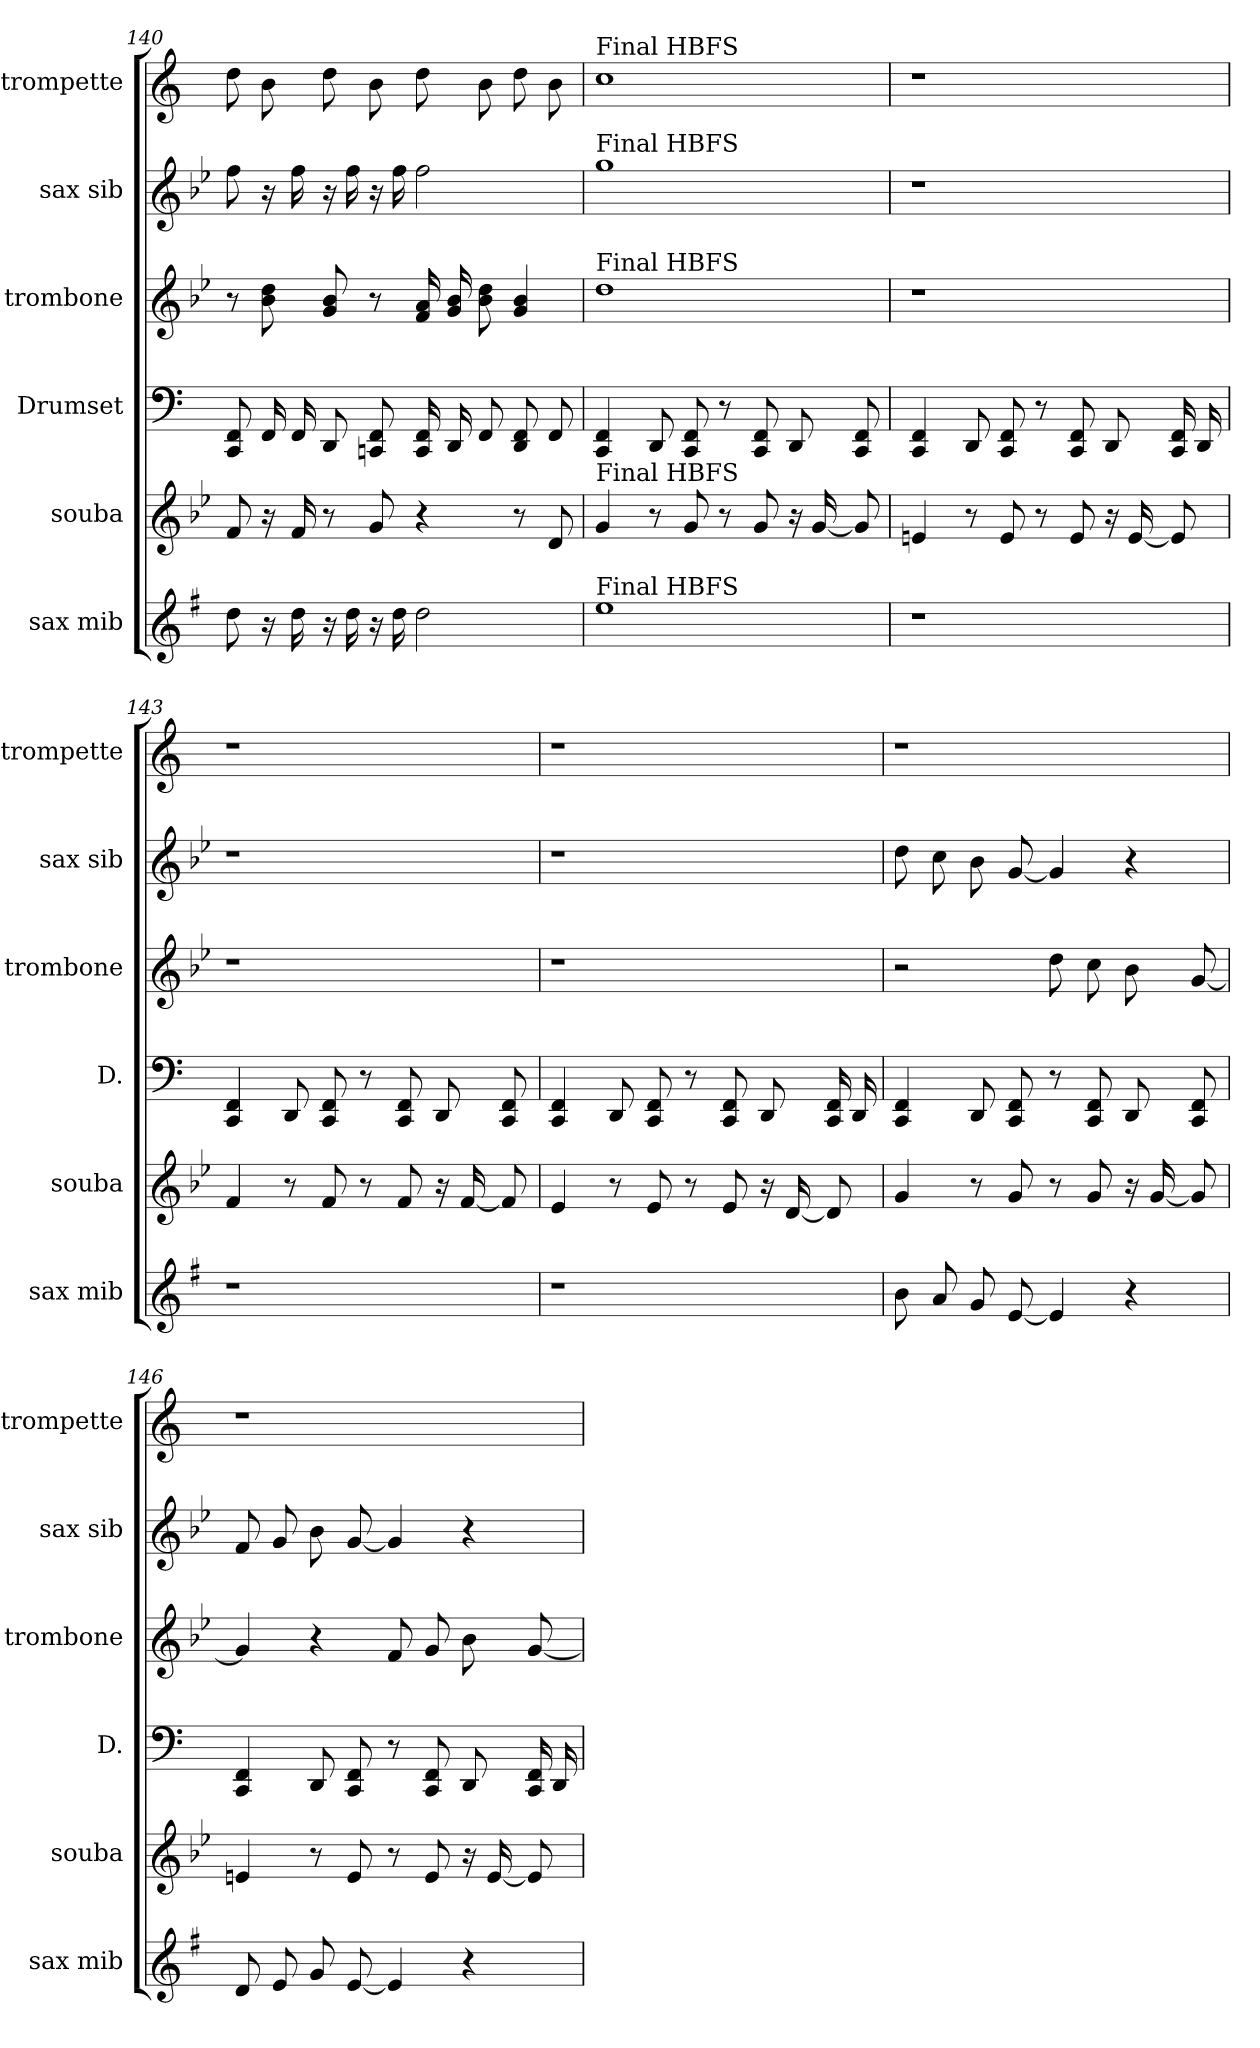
**kern	**kern	**kern	**kern	**kern	**kern
*part6	*part5	*part4	*part3	*part2	*part1
*staff6	*staff5	*staff4	*staff3	*staff2	*staff1
*I"sax mib	*I"souba	*I"Drumset	*I"trombone	*I"sax sib	*I"trompette
*I'sax mib	*I'souba	*I'D.	*I'trombone	*I'sax sib	*I'trompette
*clefG2	*clefG2	*clefF4	*clefG2	*clefG2	*clefG2
*ITrd-2c-3	*ITrd15c26	*	*ITrd8c14	*ITrd8c14	*ITrd1c2
*k[b-e-]	*k[b-e-]	*k[]	*k[b-e-]	*k[b-e-]	*k[b-e-]
=140	=140	=140	=140	=140	=140
8ff	8FF	8CC 8FF	8r	8f	8cc
16r	16r	16FF	8B- 8d	16r	8a
16ff	16FF	16FF	.	16f	.
16r	8r	8DD	8G 8B-	16r	8cc
16ff	.	.	.	16f	.
16r	8GG	8CCn 8FF	8r	16r	8a
16ff	.	.	.	16f	.
2ff	4r	16CC 16FF	16F 16A	2f	8cc
.	.	16DD	16G 16B-	.	.
.	.	8FF	8B- 8d	.	8a
.	8r	8DD 8FF	4G 4B-	.	8cc
.	8DD	8FF	.	.	8a
=141	=141	=141	=141	=141	=141
!	!	!	!	!	!LO:TX:t=Final HBFS
!	!	!	!	!LO:TX:t=Final HBFS	!
!	!	!	!LO:TX:t=Final HBFS	!	!
!	!LO:TX:t=Final HBFS	!	!	!	!
!LO:TX:t=Final HBFS	!	!	!	!	!
1gg	4GG	4CC 4FF	1d	1g	1b-
.	8r	8DD	.	.	.
.	8GG	8CC 8FF	.	.	.
.	8r	8r	.	.	.
.	8GG	8CC 8FF	.	.	.
.	16r	8DD	.	.	.
.	[16GG	.	.	.	.
.	8GG]	8CC 8FF	.	.	.
=142	=142	=142	=142	=142	=142
1r	4EEn	4CC 4FF	1r	1r	1r
.	8r	8DD	.	.	.
.	8EE	8CC 8FF	.	.	.
.	8r	8r	.	.	.
.	8EE	8CC 8FF	.	.	.
.	16r	8DD	.	.	.
.	[16EE	.	.	.	.
.	8EE]	16CC 16FF	.	.	.
.	.	16DD	.	.	.
=143	=143	=143	=143	=143	=143
1r	4FF	4CC 4FF	1r	1r	1r
.	8r	8DD	.	.	.
.	8FF	8CC 8FF	.	.	.
.	8r	8r	.	.	.
.	8FF	8CC 8FF	.	.	.
.	16r	8DD	.	.	.
.	[16FF	.	.	.	.
.	8FF]	8CC 8FF	.	.	.
=144	=144	=144	=144	=144	=144
1r	4EE-	4CC 4FF	1r	1r	1r
.	8r	8DD	.	.	.
.	8EE-	8CC 8FF	.	.	.
.	8r	8r	.	.	.
.	8EE-	8CC 8FF	.	.	.
.	16r	8DD	.	.	.
.	[16DD	.	.	.	.
.	8DD]	16CC 16FF	.	.	.
.	.	16DD	.	.	.
=145	=145	=145	=145	=145	=145
8dd	4GG	4CC 4FF	2r	8d	1r
8cc	.	.	.	8c	.
8b-	8r	8DD	.	8B-	.
[8g	8GG	8CC 8FF	.	[8G	.
4g]	8r	8r	8d	4G]	.
.	8GG	8CC 8FF	8c	.	.
4r	16r	8DD	8B-	4r	.
.	[16GG	.	.	.	.
.	8GG]	8CC 8FF	[8G	.	.
=146	=146	=146	=146	=146	=146
8f	4EEn	4CC 4FF	4G]	8F	1r
8g	.	.	.	8G	.
8b-	8r	8DD	4r	8B-	.
[8g	8EE	8CC 8FF	.	[8G	.
4g]	8r	8r	8F	4G]	.
.	8EE	8CC 8FF	8G	.	.
4r	16r	8DD	8B-	4r	.
.	[16EE	.	.	.	.
.	8EE]	16CC 16FF	[8G	.	.
.	.	16DD	.	.	.
=	=	=	=	=	=
*-	*-	*-	*-	*-	*-
